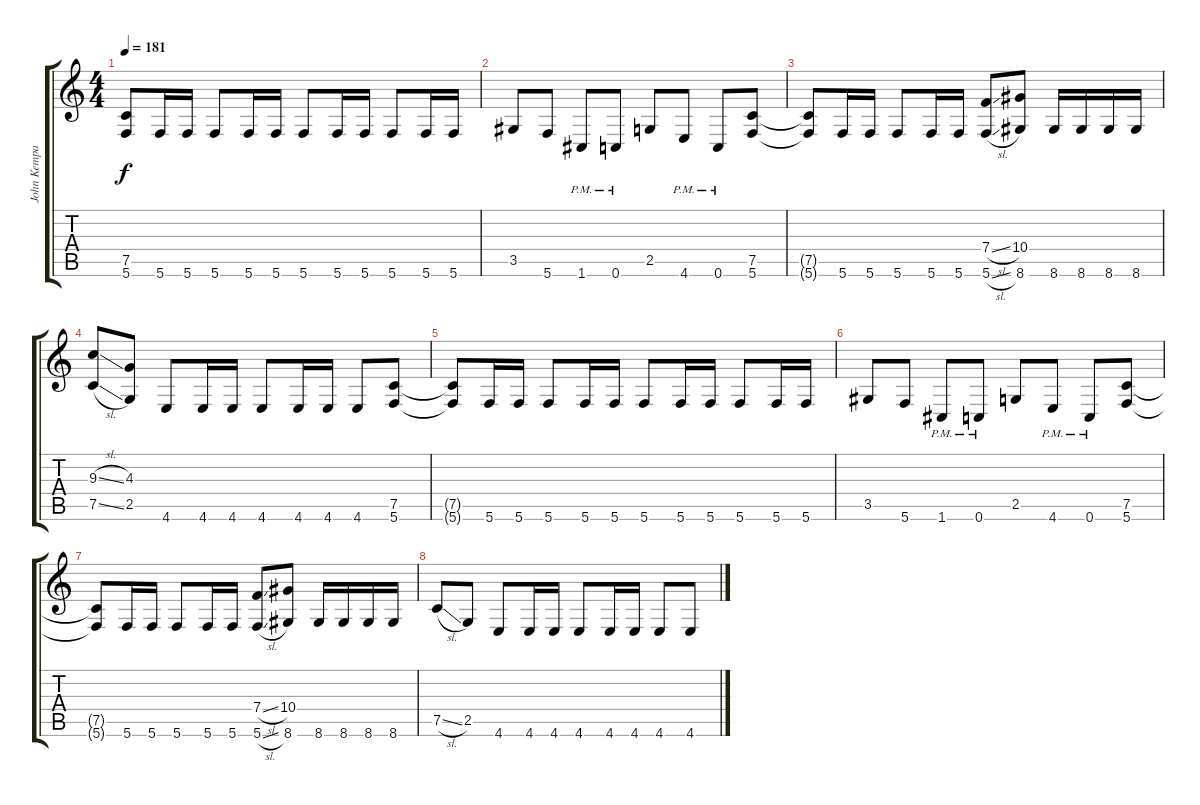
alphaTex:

\track ("John Kempainen (Rhythm Guitar)" "John Kempa") {instrument distortionguitar}
\staff {score tabs}
\tuning (C4 G3 Eb3 Bb2 F2 C2) {hide}
\ts (4 4)
\tempo 181
\clef g2
\ks c
(7.5{t} 5.6{t}).8{dy f} 5.6.16 5.6.16 5.6.8 5.6.16 5.6.16 5.6.8 5.6.16 5.6.16 5.6.8 5.6.16 5.6.16 |
3.5.8 5.6.8 1.6{pm}.8 0.6{pm}.8 2.5.8 4.6{pm}.8 0.6{pm}.8 (7.5 5.6).8 |
(7.5{t} 5.6{t}).8 5.6.16 5.6.16 5.6.8 5.6.16 5.6.16 (7.4{sl} 5.6{sl}).8 (10.4 8.6).8 8.6.16 8.6.16 8.6.16 8.6.16 |
(9.3{sl} 7.5{sl}).8 (4.3 2.5).8 4.6.8 4.6.16 4.6.16 4.6.8 4.6.16 4.6.16 4.6.8 (7.5 5.6).8 |
(7.5{t} 5.6{t}).8 5.6.16 5.6.16 5.6.8 5.6.16 5.6.16 5.6.8 5.6.16 5.6.16 5.6.8 5.6.16 5.6.16 |
3.5.8 5.6.8 1.6{pm}.8 0.6{pm}.8 2.5.8 4.6{pm}.8 0.6{pm}.8 (7.5 5.6).8 |
(7.5{t} 5.6{t}).8 5.6.16 5.6.16 5.6.8 5.6.16 5.6.16 (7.4{sl} 5.6{sl}).8 (10.4 8.6).8 8.6.16 8.6.16 8.6.16 8.6.16 |
7.5{sl}.8 2.5.8 4.6.8 4.6.16 4.6.16 4.6.8 4.6.16 4.6.16 4.6.8 4.6.8
